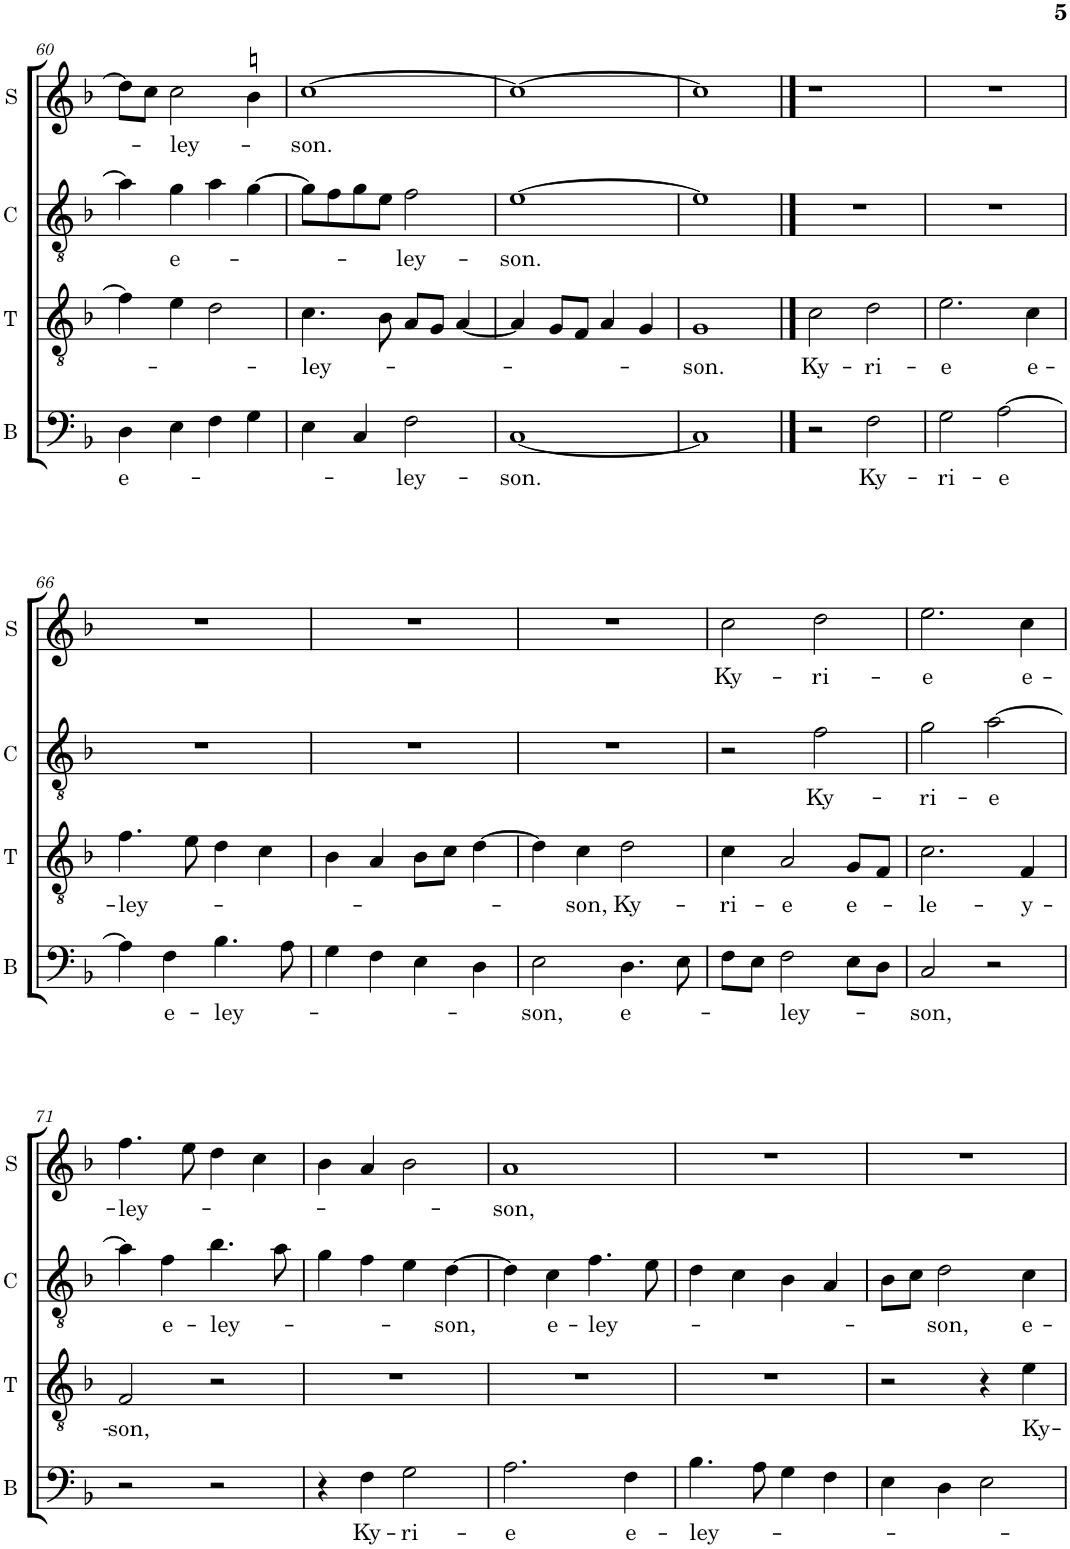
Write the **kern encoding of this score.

**kern	**text	**kern	**text	**kern	**text	**kern	**text
*part4	*part4	*part3	*part3	*part2	*part2	*part1	*part1
*staff4	*staff4	*staff3	*staff3	*staff2	*staff2	*staff1	*staff1
*I"B	*	*I"T	*	*I"C	*	*I"S	*
*I'B	*	*I'T	*	*I'C	*	*I'S	*
!!LO:PB:g=z
*clefF4	*	*clefGv2	*	*clefGv2	*	*clefG2	*
*	*	*	*	*Trd4c7	*	*	*
*k[b-]	*	*k[b-]	*	*k[b-]	*	*k[b-]	*
*M2/2	*	*M2/2	*	*M2/2	*	*M2/2	*
*met(c|)	*	*met(c|)	*	*met(c|)	*	*met(c|)	*
=60	=60	=60	=60	=60	=60	=60	=60
!	!LO:LY:b	!	!	!	!	!	!
4D\	e-	4f\]	.	4a\]	.	8dd\L]	.
.	.	.	.	.	.	8cc\J	.
!	!	!	!	!	!LO:LY:b	!	!LO:LY:b
4E\	.	4e\	.	4g\	e-	2cc\	-ley-
4F\	.	2d\	.	4a\	.	.	.
4G\	.	.	.	[4g\	.	4bn\	.
=61	=61	=61	=61	=61	=61	=61	=61
!	!	!	!LO:LY:b	!	!	!	!LO:LY:b
4E\	.	4.c\	-ley-	8g\L]	.	[1cc	-son.
.	.	.	.	8f\	.	.	.
4C/	.	.	.	8g\	.	.	.
.	.	8B-\	.	8e\J	.	.	.
!	!LO:LY:b	!	!	!	!LO:LY:b	!	!
2F\	-ley-	8A/L	.	2f\	-ley-	.	.
.	.	8G/J	.	.	.	.	.
.	.	[4A/	.	.	.	.	.
=62	=62	=62	=62	=62	=62	=62	=62
!	!LO:LY:b	!	!	!	!LO:LY:b	!	!
[1C	-son.	4A/]	.	[1e	-son.	1cc_	.
.	.	8G/L	.	.	.	.	.
.	.	8F/J	.	.	.	.	.
.	.	4A/	.	.	.	.	.
.	.	4G/	.	.	.	.	.
=63	=63	=63	=63	=63	=63	=63	=63
!	!	!	!LO:LY:b	!	!	!	!
1C]	.	1G	-son.	1e]	.	1cc]	.
==64	==64	==64	==64	==64	==64	==64	==64
!	!	!	!LO:LY:b	!	!	!	!
2r	.	2c\	Ky-	1r	.	1r	.
!	!LO:LY:b	!	!LO:LY:b	!	!	!	!
2F\	Ky-	2d\	-ri-	.	.	.	.
=65	=65	=65	=65	=65	=65	=65	=65
!	!LO:LY:b	!	!LO:LY:b	!	!	!	!
2G\	-ri-	2.e\	-e	1r	.	1r	.
!	!LO:LY:b	!	!	!	!	!	!
[2A\	-e	.	.	.	.	.	.
!	!	!	!LO:LY:b	!	!	!	!
.	.	4c\	e-	.	.	.	.
!!LO:LB:g=z
=66	=66	=66	=66	=66	=66	=66	=66
!	!	!	!LO:LY:b	!	!	!	!
4A\]	.	4.f\	-ley-	1r	.	1r	.
!	!LO:LY:b	!	!	!	!	!	!
4F\	e-	.	.	.	.	.	.
.	.	8e\	.	.	.	.	.
!	!LO:LY:b	!	!	!	!	!	!
4.B-\	-ley-	4d\	.	.	.	.	.
.	.	4c\	.	.	.	.	.
8A\	.	.	.	.	.	.	.
=67	=67	=67	=67	=67	=67	=67	=67
4G\	.	4B-\	.	1r	.	1r	.
4F\	.	4A/	.	.	.	.	.
4E\	.	8B-\L	.	.	.	.	.
.	.	8c\J	.	.	.	.	.
4D\	.	[4d\	.	.	.	.	.
=68	=68	=68	=68	=68	=68	=68	=68
!	!LO:LY:b	!	!	!	!	!	!
2E\	-son,	4d\]	.	1r	.	1r	.
!	!	!	!LO:LY:b	!	!	!	!
.	.	4c\	-son,	.	.	.	.
!	!LO:LY:b	!	!LO:LY:b	!	!	!	!
4.D\	e-	2d\	Ky-	.	.	.	.
8E\	.	.	.	.	.	.	.
=69	=69	=69	=69	=69	=69	=69	=69
!	!	!	!LO:LY:b	!	!	!	!LO:LY:b
8F\L	.	4c\	-ri-	2r	.	2cc\	Ky-
8E\J	.	.	.	.	.	.	.
!	!LO:LY:b	!	!LO:LY:b	!	!	!	!
2F\	-ley-	2A/	-e	.	.	.	.
!	!	!	!	!	!LO:LY:b	!	!LO:LY:b
.	.	.	.	2f\	Ky-	2dd\	-ri-
!	!	!	!LO:LY:b	!	!	!	!
8E\L	.	8G/L	e-	.	.	.	.
8D\J	.	8F/J	.	.	.	.	.
=70	=70	=70	=70	=70	=70	=70	=70
!	!LO:LY:b	!	!LO:LY:b	!	!LO:LY:b	!	!LO:LY:b
2C/	-son,	2.c\	-le-	2g\	-ri-	2.ee\	-e
!	!	!	!	!	!LO:LY:b	!	!
2r	.	.	.	[2a\	-e	.	.
!	!	!	!LO:LY:b	!	!	!	!LO:LY:b
.	.	4F/	-y-	.	.	4cc\	e-
!!LO:LB:g=z
=71	=71	=71	=71	=71	=71	=71	=71
!	!	!	!LO:LY:b	!	!	!	!LO:LY:b
2r	.	2F/	-son,	4a\]	.	4.ff\	-ley-
!	!	!	!	!	!LO:LY:b	!	!
.	.	.	.	4f\	e-	.	.
.	.	.	.	.	.	8ee\	.
!	!	!	!	!	!LO:LY:b	!	!
2r	.	2r	.	4.b-\	-ley-	4dd\	.
.	.	.	.	.	.	4cc\	.
.	.	.	.	8a\	.	.	.
=72	=72	=72	=72	=72	=72	=72	=72
4r	.	1r	.	4g\	.	4b-\	.
!	!LO:LY:b	!	!	!	!	!	!
4F\	Ky-	.	.	4f\	.	4a/	.
!	!LO:LY:b	!	!	!	!	!	!
2G\	-ri-	.	.	4e\	.	2b-\	.
!	!	!	!	!	!LO:LY:b	!	!
.	.	.	.	[4d\	-son,	.	.
=73	=73	=73	=73	=73	=73	=73	=73
!	!LO:LY:b	!	!	!	!	!	!LO:LY:b
2.A\	-e	1r	.	4d\]	.	1a	-son,
!	!	!	!	!	!LO:LY:b	!	!
.	.	.	.	4c\	e-	.	.
!	!	!	!	!	!LO:LY:b	!	!
.	.	.	.	4.f\	-ley-	.	.
!	!LO:LY:b	!	!	!	!	!	!
4F\	e-	.	.	.	.	.	.
.	.	.	.	8e\	.	.	.
=74	=74	=74	=74	=74	=74	=74	=74
!	!LO:LY:b	!	!	!	!	!	!
4.B-\	-ley-	1r	.	4d\	.	1r	.
.	.	.	.	4c\	.	.	.
8A\	.	.	.	.	.	.	.
4G\	.	.	.	4B-\	.	.	.
4F\	.	.	.	4A/	.	.	.
=75	=75	=75	=75	=75	=75	=75	=75
4E\	.	2r	.	8B-\L	.	1r	.
.	.	.	.	8c\J	.	.	.
!	!	!	!	!	!LO:LY:b	!	!
4D\	.	.	.	2d\	-son,	.	.
2E\	.	4r	.	.	.	.	.
!	!	!	!LO:LY:b	!	!LO:LY:b	!	!
.	.	4e\	Ky-	4c\	e-	.	.
=	=	=	=	=	=	=	=
*-	*-	*-	*-	*-	*-	*-	*-
